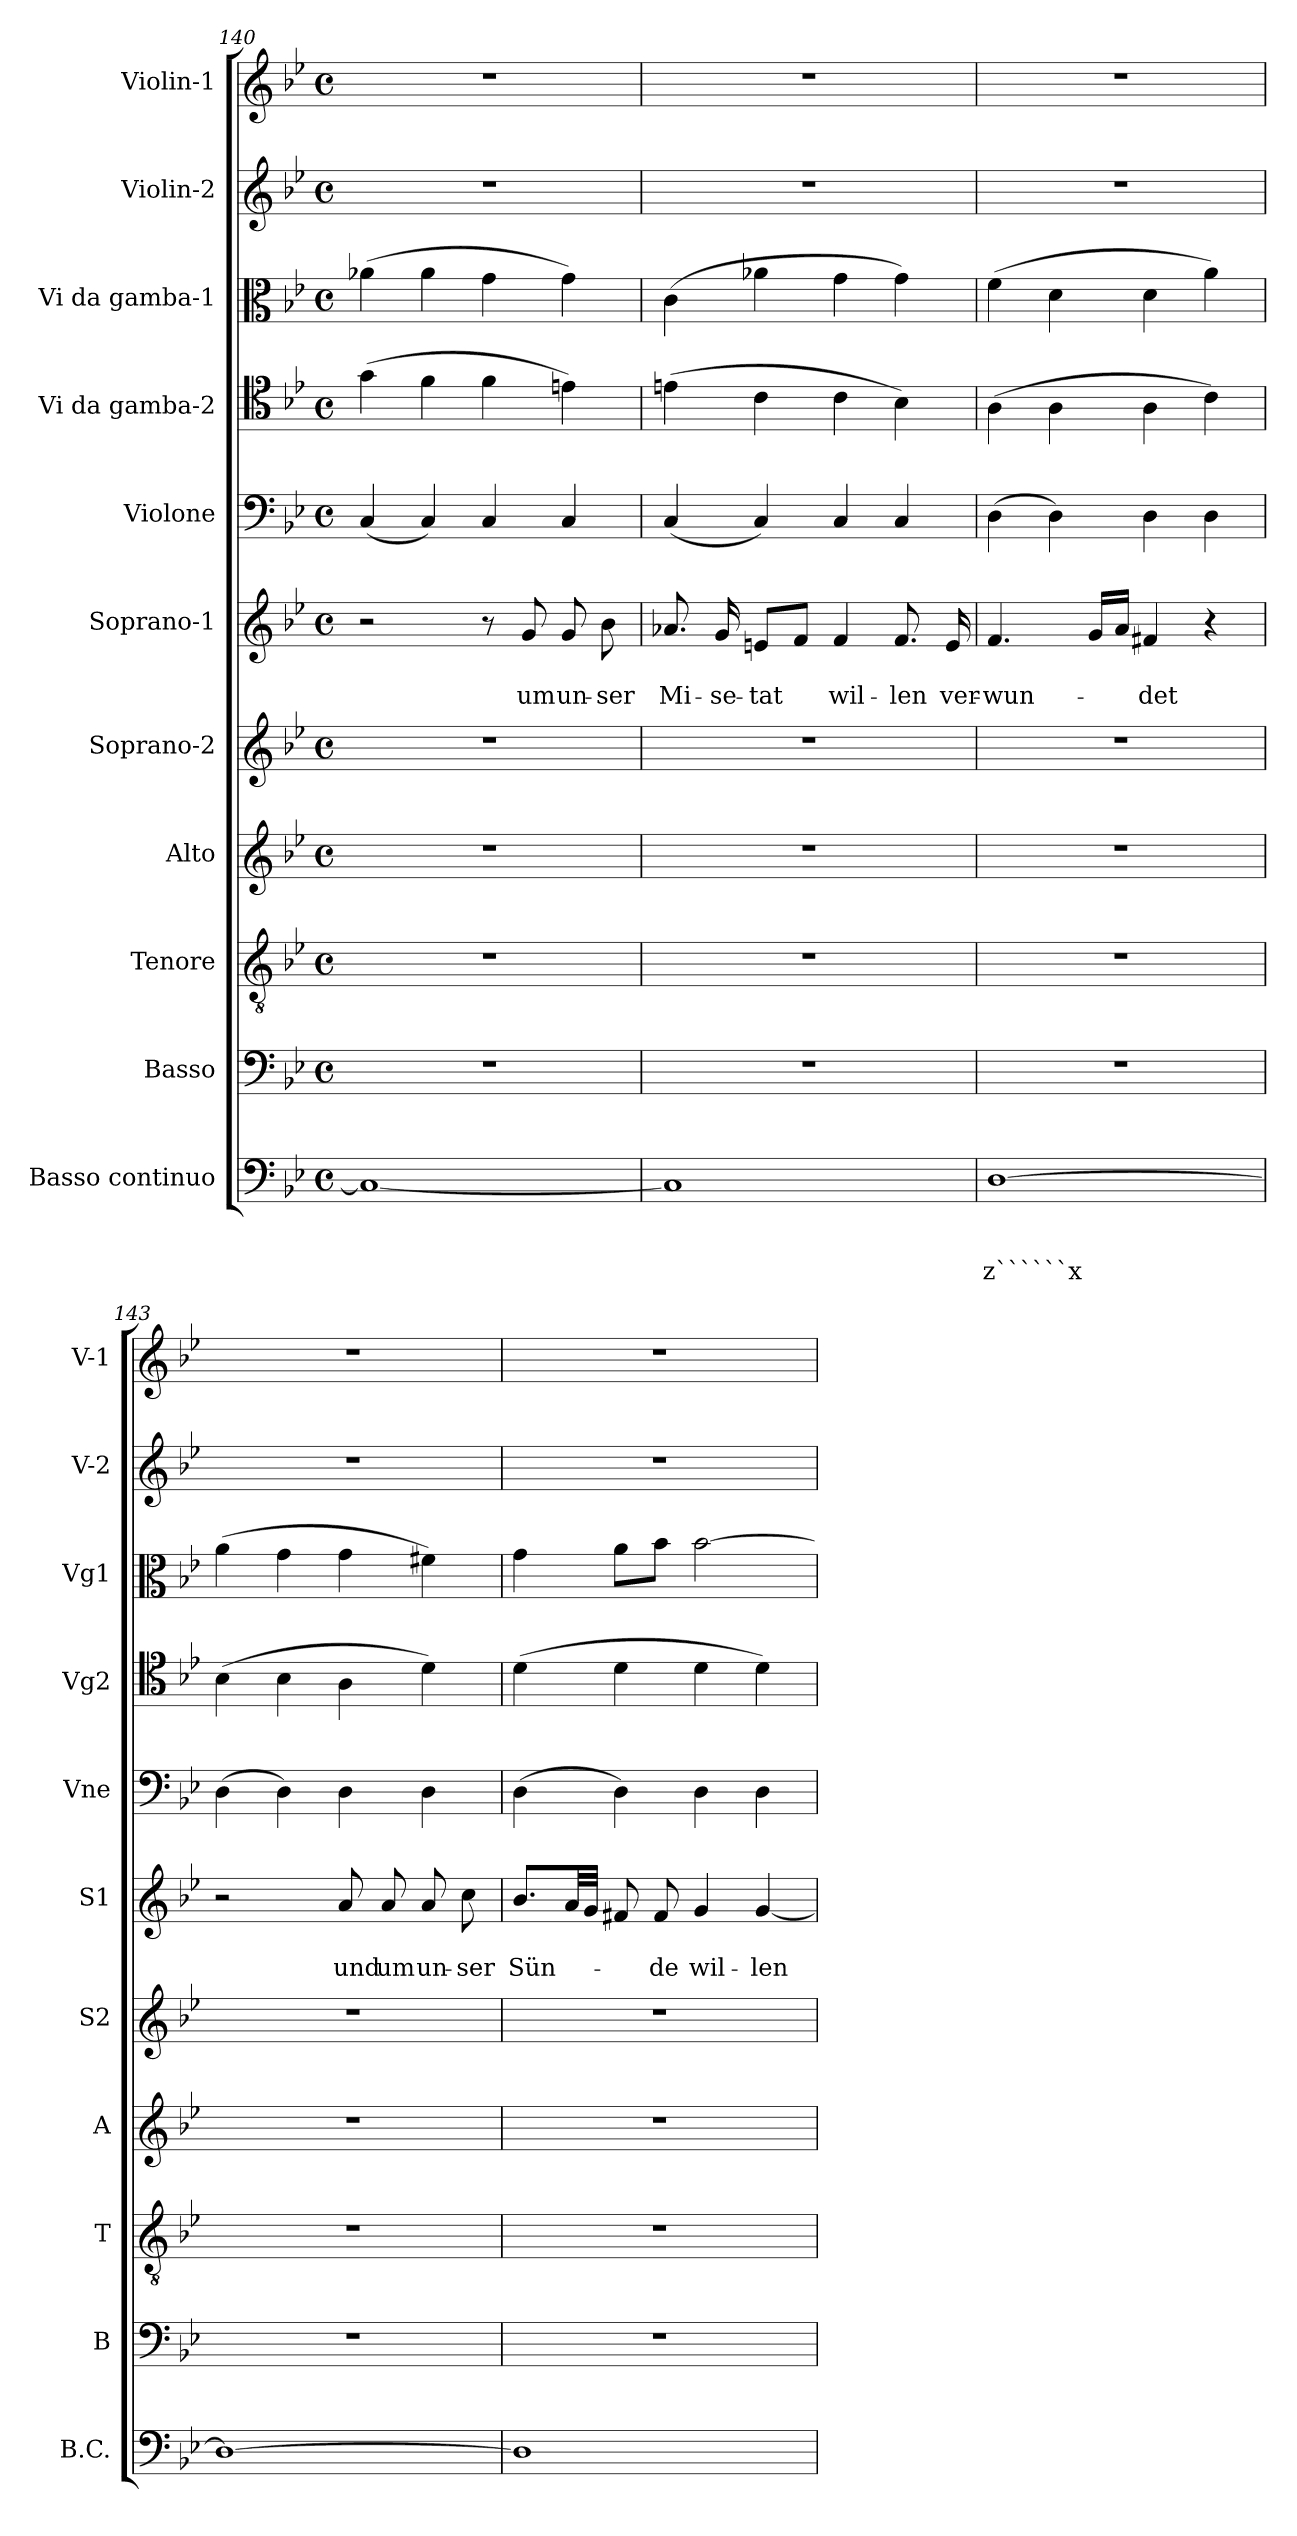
**kern	**text	**text	**text	**kern	**kern	**kern	**kern	**kern	**text	**text	**kern	**kern	**kern	**kern	**kern
*part11	*part11	*part11	*part11	*part10	*part9	*part8	*part7	*part6	*part6	*part6	*part5	*part4	*part3	*part2	*part1
*staff11	*staff11	*staff11	*staff11	*staff10	*staff9	*staff8	*staff7	*staff6	*staff6	*staff6	*staff5	*staff4	*staff3	*staff2	*staff1
*I"Basso continuo	*	*	*	*I"Basso	*I"Tenore	*I"Alto	*I"Soprano-2	*I"Soprano-1	*	*	*I"Violone	*I"Vi da gamba-2	*I"Vi da gamba-1	*I"Violin-2	*I"Violin-1
*I'B.C.	*	*	*	*I'B	*I'T	*I'A	*I'S2	*I'S1	*	*	*I'Vne	*I'Vg2	*I'Vg1	*I'V-2	*I'V-1
*clefF4	*	*	*	*clefF4	*clefGv2	*clefG2	*clefG2	*clefG2	*	*	*clefF4	*clefC4	*clefC3	*clefG2	*clefG2
*k[b-e-]	*	*	*	*k[b-e-]	*k[b-e-]	*k[b-e-]	*k[b-e-]	*k[b-e-]	*	*	*k[b-e-]	*k[b-e-]	*k[b-e-]	*k[b-e-]	*k[b-e-]
*B-:	*	*	*	*B-:	*B-:	*B-:	*B-:	*B-:	*	*	*B-:	*B-:	*B-:	*B-:	*B-:
*M4/4	*	*	*	*M4/4	*M4/4	*M4/4	*M4/4	*M4/4	*	*	*M4/4	*M4/4	*M4/4	*M4/4	*M4/4
*met(c)	*	*	*	*met(c)	*met(c)	*met(c)	*met(c)	*met(c)	*	*	*met(c)	*met(c)	*met(c)	*met(c)	*met(c)
=140	=140	=140	=140	=140	=140	=140	=140	=140	=140	=140	=140	=140	=140	=140	=140
1C_	.	.	.	1r	1r	1r	1r	2r	.	.	(<4C/	(>4g\	(>4a-X\	1r	1r
.	.	.	.	.	.	.	.	.	.	.	4C/)	4f\	4a-\	.	.
.	.	.	.	.	.	.	.	8r	.	.	4C/	4f\	4g\	.	.
!	!	!	!	!	!	!	!	!	!	!LO:LY:b	!	!	!	!	!
.	.	.	.	.	.	.	.	8g/	.	um	.	.	.	.	.
!	!	!	!	!	!	!	!	!	!	!LO:LY:b	!	!	!	!	!
.	.	.	.	.	.	.	.	8g/	.	un-	4C/	4en\)	4g\)	.	.
!	!	!	!	!	!	!	!	!	!	!LO:LY:b	!	!	!	!	!
.	.	.	.	.	.	.	.	8b-\	.	-ser	.	.	.	.	.
!!LO:PB:g=z
=141	=141	=141	=141	=141	=141	=141	=141	=141	=141	=141	=141	=141	=141	=141	=141
!	!	!	!	!	!	!	!	!	!	!LO:LY:b	!	!	!	!	!
1C]	.	.	.	1r	1r	1r	1r	8.a-X/	.	Mi-	(<4C/	(>4en\	(>4c\	1r	1r
!	!	!	!	!	!	!	!	!	!	!LO:LY:b	!	!	!	!	!
.	.	.	.	.	.	.	.	16g/	.	-se-	.	.	.	.	.
!	!	!	!	!	!	!	!	!	!	!LO:LY:b	!	!	!	!	!
.	.	.	.	.	.	.	.	8en/L	.	-tat	4C/)	4c\	4a-X\	.	.
.	.	.	.	.	.	.	.	8f/J	.	.	.	.	.	.	.
!	!	!	!	!	!	!	!	!	!	!LO:LY:b	!	!	!	!	!
.	.	.	.	.	.	.	.	4f/	.	wil-	4C/	4c\	4g\	.	.
!	!	!	!	!	!	!	!	!	!	!LO:LY:b	!	!	!	!	!
.	.	.	.	.	.	.	.	8.f/	.	-len	4C/	4B-\)	4g\)	.	.
!	!	!	!	!	!	!	!	!	!	!LO:LY:b	!	!	!	!	!
.	.	.	.	.	.	.	.	16e/	.	ver-	.	.	.	.	.
=142	=142	=142	=142	=142	=142	=142	=142	=142	=142	=142	=142	=142	=142	=142	=142
!	!	!	!LO:LY:b	!	!	!	!	!	!	!LO:LY:b	!	!	!	!	!
[1D	.	.	z``````x	1r	1r	1r	1r	4.f/	.	-wun-	(>4D\	(>4A\	(>4f\	1r	1r
.	.	.	.	.	.	.	.	.	.	.	4D\)	4A\	4d\	.	.
.	.	.	.	.	.	.	.	16g/LL	.	.	.	.	.	.	.
.	.	.	.	.	.	.	.	16a/JJ	.	.	.	.	.	.	.
!	!	!	!	!	!	!	!	!	!	!LO:LY:b	!	!	!	!	!
.	.	.	.	.	.	.	.	4f#X/	.	-det	4D\	4A\	4d\	.	.
.	.	.	.	.	.	.	.	4r	.	.	4D\	4c\)	4a\)	.	.
=143	=143	=143	=143	=143	=143	=143	=143	=143	=143	=143	=143	=143	=143	=143	=143
1D_	.	.	.	1r	1r	1r	1r	2r	.	.	(>4D\	(>4B-\	(>4a\	1r	1r
.	.	.	.	.	.	.	.	.	.	.	4D\)	4B-\	4g\	.	.
!	!	!	!	!	!	!	!	!	!	!LO:LY:b	!	!	!	!	!
.	.	.	.	.	.	.	.	8a/	.	und	4D\	4A\	4g\	.	.
!	!	!	!	!	!	!	!	!	!	!LO:LY:b	!	!	!	!	!
.	.	.	.	.	.	.	.	8a/	.	um	.	.	.	.	.
!	!	!	!	!	!	!	!	!	!	!LO:LY:b	!	!	!	!	!
.	.	.	.	.	.	.	.	8a/	.	un-	4D\	4d\)	4f#X\)	.	.
!	!	!	!	!	!	!	!	!	!	!LO:LY:b	!	!	!	!	!
.	.	.	.	.	.	.	.	8cc\	.	-ser	.	.	.	.	.
=144	=144	=144	=144	=144	=144	=144	=144	=144	=144	=144	=144	=144	=144	=144	=144
!	!	!	!	!	!	!	!	!	!	!LO:LY:b	!	!	!	!	!
1D]	.	.	.	1r	1r	1r	1r	8.b-/L	.	Sün-	(>4D\	(>4d\	4g\	1r	1r
.	.	.	.	.	.	.	.	32a/LL	.	.	.	.	.	.	.
.	.	.	.	.	.	.	.	32g/JJJ	.	.	.	.	.	.	.
.	.	.	.	.	.	.	.	8f#X/	.	.	4D\)	4d\	8a\L	.	.
!	!	!	!	!	!	!	!	!	!	!LO:LY:b	!	!	!	!	!
.	.	.	.	.	.	.	.	8f#/	.	-de	.	.	8b-\J	.	.
!	!	!	!	!	!	!	!	!	!	!LO:LY:b	!	!	!	!	!
.	.	.	.	.	.	.	.	4g/	.	wil-	4D\	4d\	[2b-\	.	.
!	!	!	!	!	!	!	!	!	!	!LO:LY:b	!	!	!	!	!
.	.	.	.	.	.	.	.	[4g/	.	-len	4D\	4d\)	.	.	.
=	=	=	=	=	=	=	=	=	=	=	=	=	=	=	=
*-	*-	*-	*-	*-	*-	*-	*-	*-	*-	*-	*-	*-	*-	*-	*-
